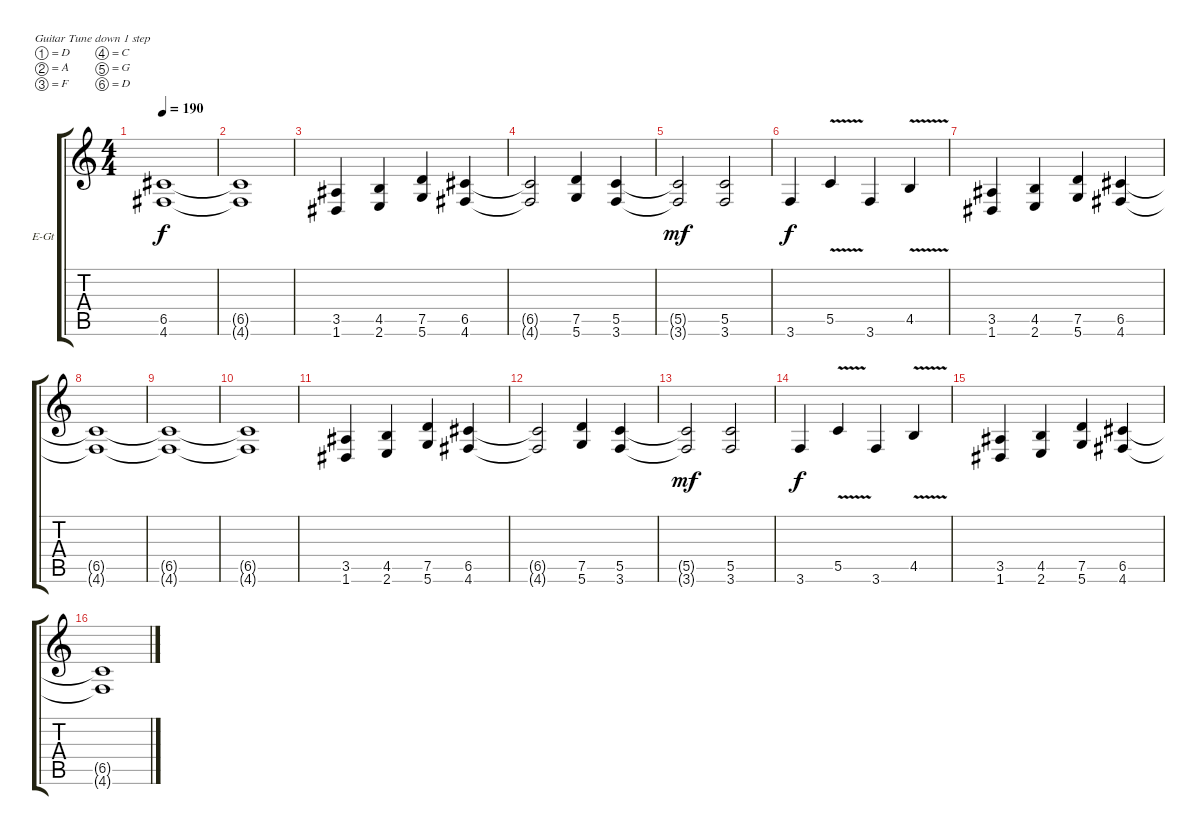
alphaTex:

\bracketExtendMode groupsimilarinstruments
\firstSystemTrackNameOrientation horizontal
\otherSystemsTrackNameOrientation horizontal
\track ("Guitar II" "E-Gt") {instrument distortionguitar}
\staff {score tabs}
\tuning (D4 A3 F3 C3 G2 D2)
\ts (4 4)
\tempo 190
\clef g2
\ks c
(6.5{t} 4.6{t}).1{dy f} |
(6.5{t} 4.6{t}).1 |
(3.5 1.6).4 (4.5 2.6).4 (7.5 5.6).4 (6.5 4.6).4 |
(6.5{t} 4.6{t}).2 (7.5 5.6).4 (5.5 3.6).4 |
(5.5{t} 3.6{t}).2{dy mf} (5.5 3.6).2 |
3.6.4{dy f} 5.5{v}.4 3.6.4 4.5{v}.4 |
(3.5 1.6).4 (4.5 2.6).4 (7.5 5.6).4 (6.5 4.6).4 |
(6.5{t} 4.6{t}).1 |
(6.5{t} 4.6{t}).1 |
(6.5{t} 4.6{t}).1 |
(3.5 1.6).4 (4.5 2.6).4 (7.5 5.6).4 (6.5 4.6).4 |
(6.5{t} 4.6{t}).2 (7.5 5.6).4 (5.5 3.6).4 |
(5.5{t} 3.6{t}).2{dy mf} (5.5 3.6).2 |
3.6.4{dy f} 5.5{v}.4 3.6.4 4.5{v}.4 |
(3.5 1.6).4 (4.5 2.6).4 (7.5 5.6).4 (6.5 4.6).4 |
(6.5{t} 4.6{t}).1
